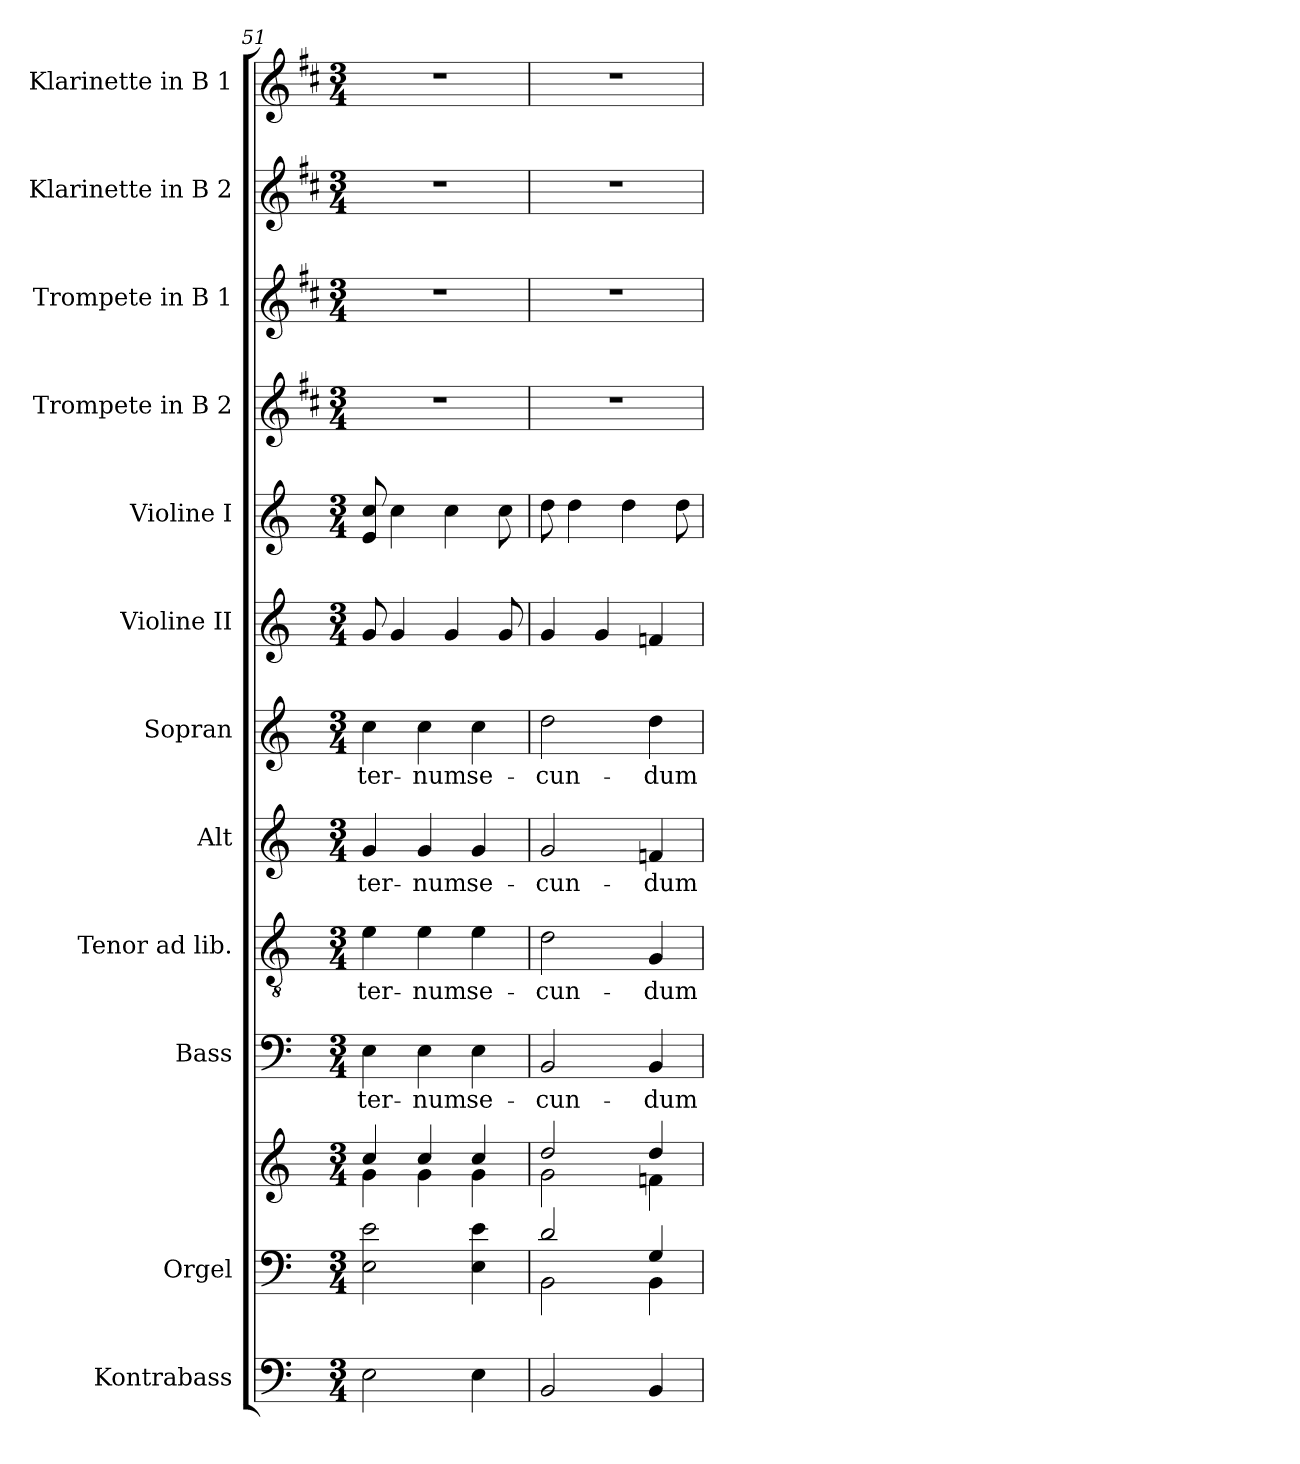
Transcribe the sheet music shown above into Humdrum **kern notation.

**kern	**kern	**kern	**kern	**text	**kern	**text	**kern	**text	**kern	**text	**kern	**kern	**kern	**kern	**kern	**kern
*part12	*part11	*part11	*part10	*part10	*part9	*part9	*part8	*part8	*part7	*part7	*part6	*part5	*part4	*part3	*part2	*part1
*staff13	*staff12	*staff11	*staff10	*staff10	*staff9	*staff9	*staff8	*staff8	*staff7	*staff7	*staff6	*staff5	*staff4	*staff3	*staff2	*staff1
*I"Kontrabass	*I"Orgel	*	*I"Bass	*	*I"Tenor ad lib.	*	*I"Alt	*	*I"Sopran	*	*I"Violine II	*I"Violine I	*I"Trompete in B 2	*I"Trompete in B 1	*I"Klarinette in B 2	*I"Klarinette in B 1
*I'Kb.	*I'Org.	*	*I'B	*	*I'T	*	*I'A	*	*I'S	*	*I'Vl. II	*I'Vl. I	*	*	*	*
*clefF4	*clefF4	*clefG2	*clefF4	*	*clefGv2	*	*clefG2	*	*clefG2	*	*clefG2	*clefG2	*clefG2	*clefG2	*clefG2	*clefG2
*ITrd7c12	*	*	*	*	*	*	*	*	*	*	*	*	*ITrd1c2	*ITrd1c2	*ITrd1c2	*ITrd1c2
*k[]	*k[]	*k[]	*k[]	*	*k[]	*	*k[]	*	*k[]	*	*k[]	*k[]	*k[]	*k[]	*k[]	*k[]
*C:	*C:	*C:	*C:	*	*C:	*	*C:	*	*C:	*	*C:	*C:	*C:	*C:	*C:	*C:
*M3/4	*M3/4	*M3/4	*M3/4	*	*M3/4	*	*M3/4	*	*M3/4	*	*M3/4	*M3/4	*M3/4	*M3/4	*M3/4	*M3/4
=51	=51	=51	=51	=51	=51	=51	=51	=51	=51	=51	=51	=51	=51	=51	=51	=51
*	*	*^	*	*	*	*	*	*	*	*	*	*	*	*	*	*
!	!	!	!	!	!LO:LY:b	!	!LO:LY:b	!	!LO:LY:b	!	!LO:LY:b	!	!	!	!	!	!
2EE\	2E\ 2e\	4cc/	4g\	4E\	-ter-	4e\	-ter-	4g/	-ter-	4cc\	-ter-	8g/	8e/ 8cc/	2.r	2.r	2.r	2.r
.	.	.	.	.	.	.	.	.	.	.	.	4g/	4cc\	.	.	.	.
!	!	!	!	!	!LO:LY:b	!	!LO:LY:b	!	!LO:LY:b	!	!LO:LY:b	!	!	!	!	!	!
.	.	4cc/	4g\	4E\	-num	4e\	-num	4g/	-num	4cc\	-num	.	.	.	.	.	.
.	.	.	.	.	.	.	.	.	.	.	.	4g/	4cc\	.	.	.	.
!	!	!	!	!	!LO:LY:b	!	!LO:LY:b	!	!LO:LY:b	!	!LO:LY:b	!	!	!	!	!	!
4EE\	4E\ 4e\	4cc/	4g\	4E\	se-	4e\	se-	4g/	se-	4cc\	se-	.	.	.	.	.	.
.	.	.	.	.	.	.	.	.	.	.	.	8g/	8cc\	.	.	.	.
=52	=52	=52	=52	=52	=52	=52	=52	=52	=52	=52	=52	=52	=52	=52	=52	=52	=52
*	*^	*	*	*	*	*	*	*	*	*	*	*	*	*	*	*	*
!	!	!	!	!	!	!LO:LY:b	!	!LO:LY:b	!	!LO:LY:b	!	!LO:LY:b	!	!	!	!	!	!
2BBB/	2d/	2BB\	2dd/	2g\	2BB/	-cun-	2d\	-cun-	2g/	-cun-	2dd\	-cun-	4g/	8dd\	2.r	2.r	2.r	2.r
.	.	.	.	.	.	.	.	.	.	.	.	.	.	4dd\	.	.	.	.
.	.	.	.	.	.	.	.	.	.	.	.	.	4g/	.	.	.	.	.
.	.	.	.	.	.	.	.	.	.	.	.	.	.	4dd\	.	.	.	.
!	!	!	!	!	!	!LO:LY:b	!	!LO:LY:b	!	!LO:LY:b	!	!LO:LY:b	!	!	!	!	!	!
4BBB/	4G/	4BB\	4dd/	4fn\	4BB/	-dum	4G/	-dum	4fn/	-dum	4dd\	-dum	4fn/	.	.	.	.	.
.	.	.	.	.	.	.	.	.	.	.	.	.	.	8dd\	.	.	.	.
*	*v	*v	*	*	*	*	*	*	*	*	*	*	*	*	*	*	*	*
*	*	*v	*v	*	*	*	*	*	*	*	*	*	*	*	*	*	*
=	=	=	=	=	=	=	=	=	=	=	=	=	=	=	=	=
*-	*-	*-	*-	*-	*-	*-	*-	*-	*-	*-	*-	*-	*-	*-	*-	*-
